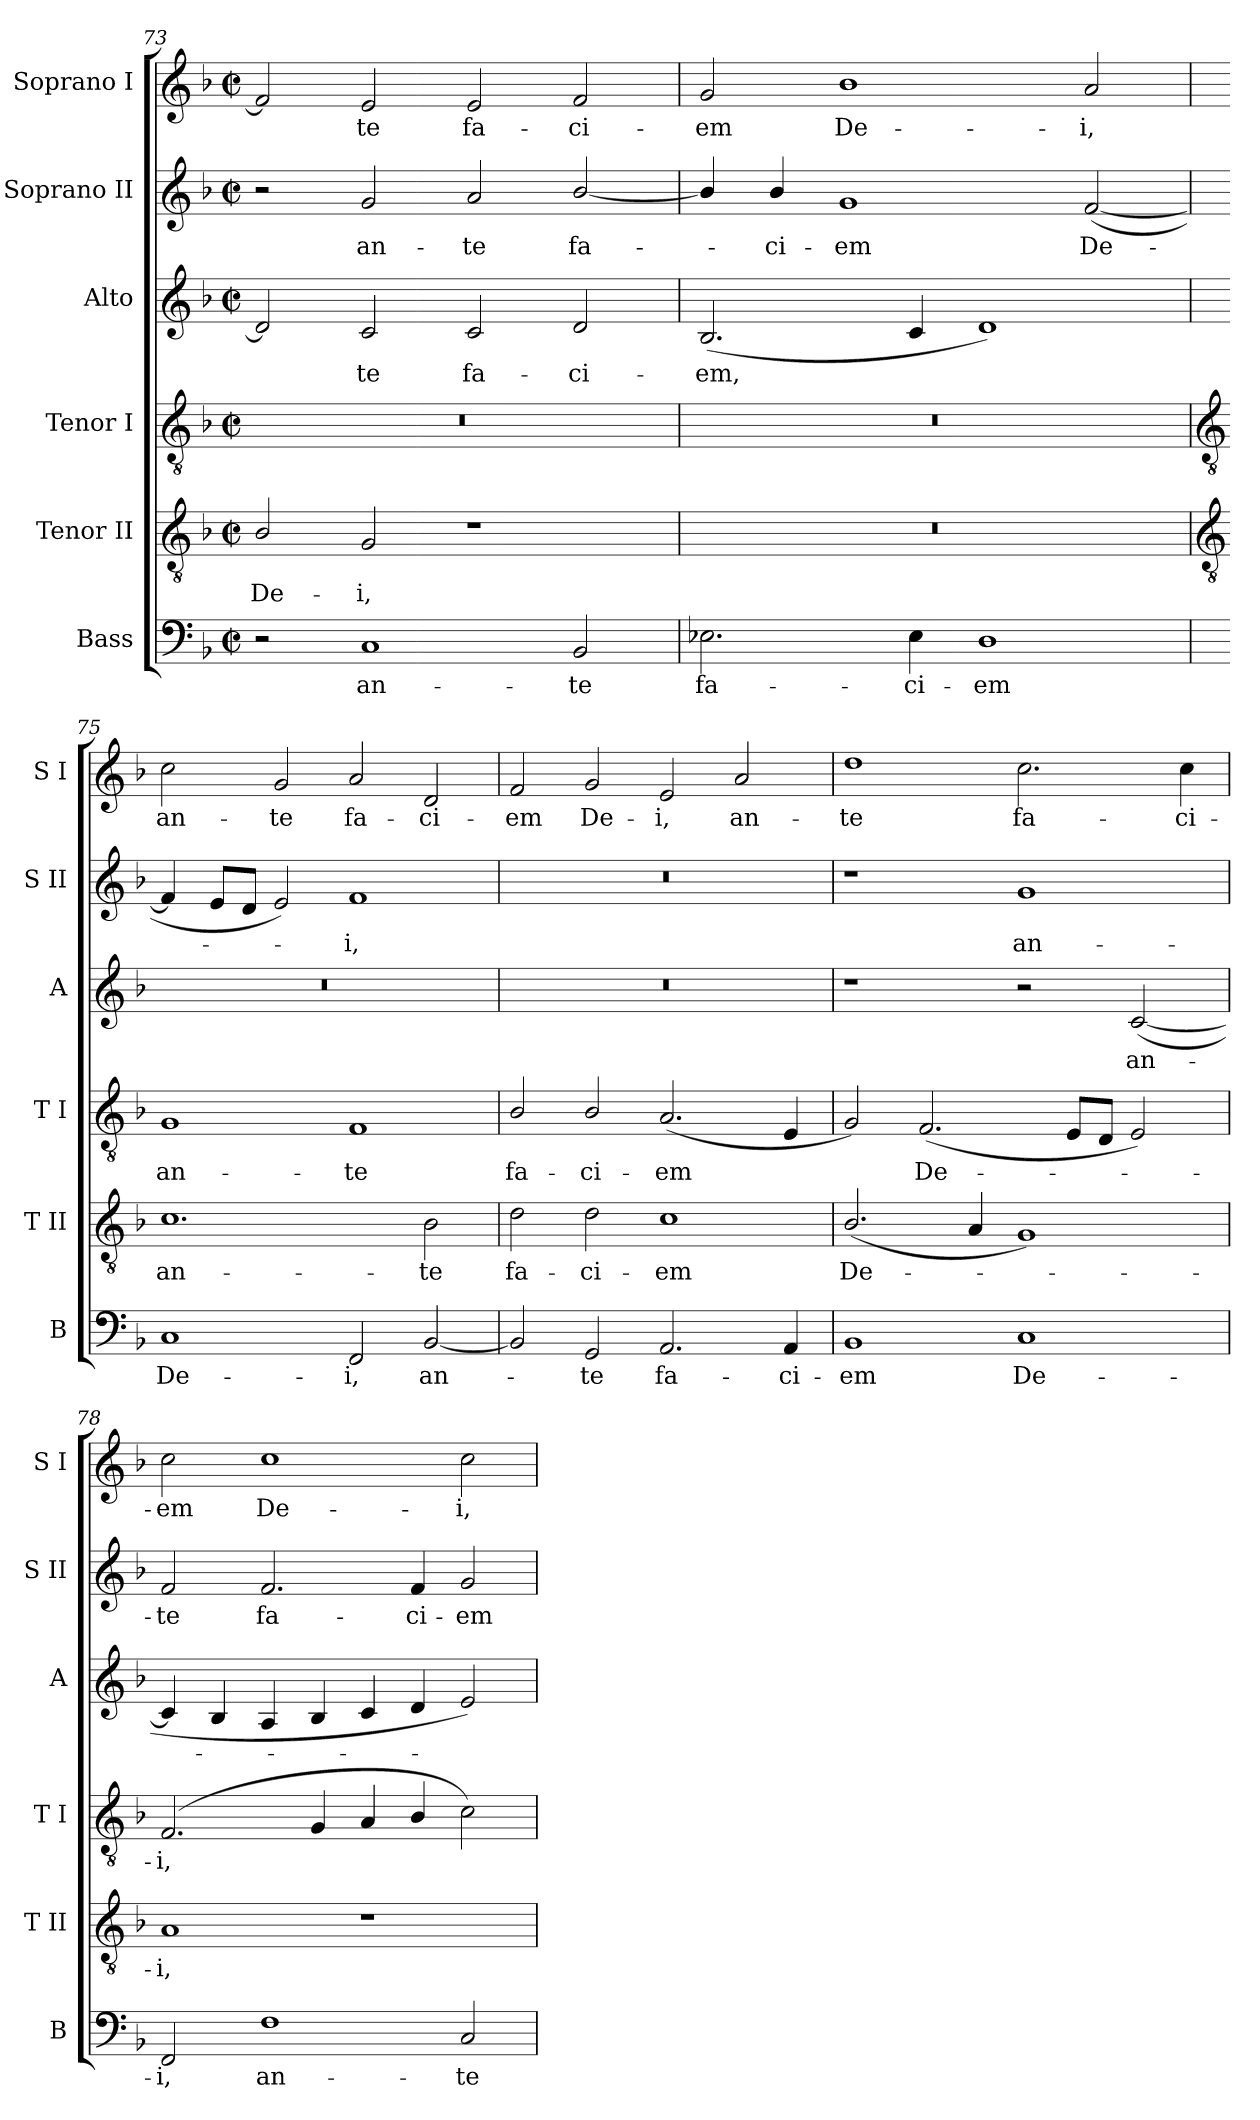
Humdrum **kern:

**kern	**text	**kern	**text	**kern	**text	**kern	**text	**kern	**text	**kern	**text
*part6	*part6	*part5	*part5	*part4	*part4	*part3	*part3	*part2	*part2	*part1	*part1
*staff6	*staff6	*staff5	*staff5	*staff4	*staff4	*staff3	*staff3	*staff2	*staff2	*staff1	*staff1
*I"Bass	*	*I"Tenor II	*	*I"Tenor I	*	*I"Alto	*	*I"Soprano II	*	*I"Soprano I	*
*I'B	*	*I'T II	*	*I'T I	*	*I'A	*	*I'S II	*	*I'S I	*
*clefF4	*	*clefGv2	*	*clefGv2	*	*clefG2	*	*clefG2	*	*clefG2	*
*k[b-]	*	*k[b-]	*	*k[b-]	*	*k[b-]	*	*k[b-]	*	*k[b-]	*
*F:	*	*F:	*	*F:	*	*F:	*	*F:	*	*F:	*
*M4/2	*	*M4/2	*	*M4/2	*	*M4/2	*	*M4/2	*	*M4/2	*
*met(c|)	*	*met(c|)	*	*met(c|)	*	*met(c|)	*	*met(c|)	*	*met(c|)	*
=73	=73	=73	=73	=73	=73	=73	=73	=73	=73	=73	=73
!	!	!	!LO:LY:b	!	!	!	!	!	!	!	!
2r	.	2B-/	De-	0r	.	2d]	.	2r	.	2f]	.
!	!LO:LY:b	!	!LO:LY:b	!	!	!	!LO:LY:b	!	!LO:LY:b	!	!LO:LY:b
1C	an-	2G	-i,	.	.	2c	te	2g	an-	2e	te
!	!	!	!	!	!	!	!LO:LY:b	!	!LO:LY:b	!	!LO:LY:b
.	.	1r	.	.	.	2c	fa-	2a	-te	2e	fa-
!	!LO:LY:b	!	!	!	!	!	!LO:LY:b	!	!LO:LY:b	!	!LO:LY:b
2BB-	-te	.	.	.	.	2d	-ci-	[2b-/	fa-	2f	-ci-
=74	=74	=74	=74	=74	=74	=74	=74	=74	=74	=74	=74
!	!LO:LY:b	!	!	!	!	!	!LO:LY:b	!	!	!	!LO:LY:b
2.E-X	fa-	0r	.	0r	.	(<2.B-	-em,	4b-/]	.	2g	-em
!	!	!	!	!	!	!	!	!	!LO:LY:b	!	!
.	.	.	.	.	.	.	.	4b-/	ci-	.	.
!	!	!	!	!	!	!	!	!	!LO:LY:b	!	!LO:LY:b
.	.	.	.	.	.	.	.	1g	-em	1b-	De-
!	!LO:LY:b	!	!	!	!	!	!	!	!	!	!
4E-	-ci-	.	.	.	.	4c	.	.	.	.	.
!	!LO:LY:b	!	!	!	!	!	!	!	!	!	!
1D	-em	.	.	.	.	1d)	.	.	.	.	.
!	!	!	!	!	!	!	!	!	!LO:LY:b	!	!LO:LY:b
.	.	.	.	.	.	.	.	(<[2f	De-	2a	-i,
!!LO:LB:g=z
=75	=75	=75	=75	=75	=75	=75	=75	=75	=75	=75	=75
*	*	*clefGv2	*	*clefGv2	*	*	*	*	*	*	*
!	!LO:LY:b	!	!LO:LY:b	!	!LO:LY:b	!	!	!	!	!	!LO:LY:b
1C	De-	1.c	an-	1G	an-	0r	.	4f]	.	2cc	an-
.	.	.	.	.	.	.	.	8eL	.	.	.
.	.	.	.	.	.	.	.	8dJ	.	.	.
!	!	!	!	!	!	!	!	!	!	!	!LO:LY:b
.	.	.	.	.	.	.	.	2e)	.	2g	-te
!	!LO:LY:b	!	!	!	!LO:LY:b	!	!	!	!LO:LY:b	!	!LO:LY:b
2FF	-i,	.	.	1F	-te	.	.	1f	i,	2a	fa-
!	!LO:LY:b	!	!LO:LY:b	!	!	!	!	!	!	!	!LO:LY:b
[2BB-	an-	2B-	-te	.	.	.	.	.	.	2d	-ci-
=76	=76	=76	=76	=76	=76	=76	=76	=76	=76	=76	=76
!	!	!	!LO:LY:b	!	!LO:LY:b	!	!	!	!	!	!LO:LY:b
2BB-]	.	2d	fa-	2B-/	fa-	0r	.	0r	.	2f	-em
!	!LO:LY:b	!	!LO:LY:b	!	!LO:LY:b	!	!	!	!	!	!LO:LY:b
2GG	te	2d	-ci-	2B-/	-ci-	.	.	.	.	2g	De-
!	!LO:LY:b	!	!LO:LY:b	!	!LO:LY:b	!	!	!	!	!	!LO:LY:b
2.AA	fa-	1c	-em	(<2.A	-em	.	.	.	.	2e	-i,
!	!	!	!	!	!	!	!	!	!	!	!LO:LY:b
.	.	.	.	.	.	.	.	.	.	2a	an-
!	!LO:LY:b	!	!	!	!	!	!	!	!	!	!
4AA	-ci-	.	.	4E	.	.	.	.	.	.	.
=77	=77	=77	=77	=77	=77	=77	=77	=77	=77	=77	=77
!	!LO:LY:b	!	!LO:LY:b	!	!	!	!	!	!	!	!LO:LY:b
1BB-	-em	(<2.B-/	De-	2G)	.	1r	.	1r	.	1dd	-te
!	!	!	!	!	!LO:LY:b	!	!	!	!	!	!
.	.	.	.	(<2.F	De-	.	.	.	.	.	.
.	.	4A	.	.	.	.	.	.	.	.	.
!	!LO:LY:b	!	!	!	!	!	!	!	!LO:LY:b	!	!LO:LY:b
1C	De-	1G)	.	.	.	2r	.	1g	an-	2.cc	fa-
.	.	.	.	8EL	.	.	.	.	.	.	.
.	.	.	.	8DJ	.	.	.	.	.	.	.
!	!	!	!	!	!	!	!LO:LY:b	!	!	!	!
.	.	.	.	2E)	.	(<[2c	an-	.	.	.	.
!	!	!	!	!	!	!	!	!	!	!	!LO:LY:b
.	.	.	.	.	.	.	.	.	.	4cc	-ci-
=78	=78	=78	=78	=78	=78	=78	=78	=78	=78	=78	=78
!	!LO:LY:b	!	!LO:LY:b	!	!LO:LY:b	!	!	!	!LO:LY:b	!	!LO:LY:b
2FF	-i,	1A	i,	(<2.F	i,	4c]	.	2f	-te	2cc	-em
.	.	.	.	.	.	4B-	.	.	.	.	.
!	!LO:LY:b	!	!	!	!	!	!	!	!LO:LY:b	!	!LO:LY:b
1F	an-	.	.	.	.	4A	.	2.f	fa-	1cc	De-
.	.	.	.	4G	.	4B-	.	.	.	.	.
.	.	1r	.	4A	.	4c	.	.	.	.	.
!	!	!	!	!	!	!	!	!	!LO:LY:b	!	!
.	.	.	.	4B-/	.	4d	.	4f	-ci-	.	.
!	!LO:LY:b	!	!	!	!	!	!	!	!LO:LY:b	!	!LO:LY:b
2C	-te	.	.	2c)	.	2e)	.	2g	-em	2cc	-i,
=	=	=	=	=	=	=	=	=	=	=	=
*-	*-	*-	*-	*-	*-	*-	*-	*-	*-	*-	*-
